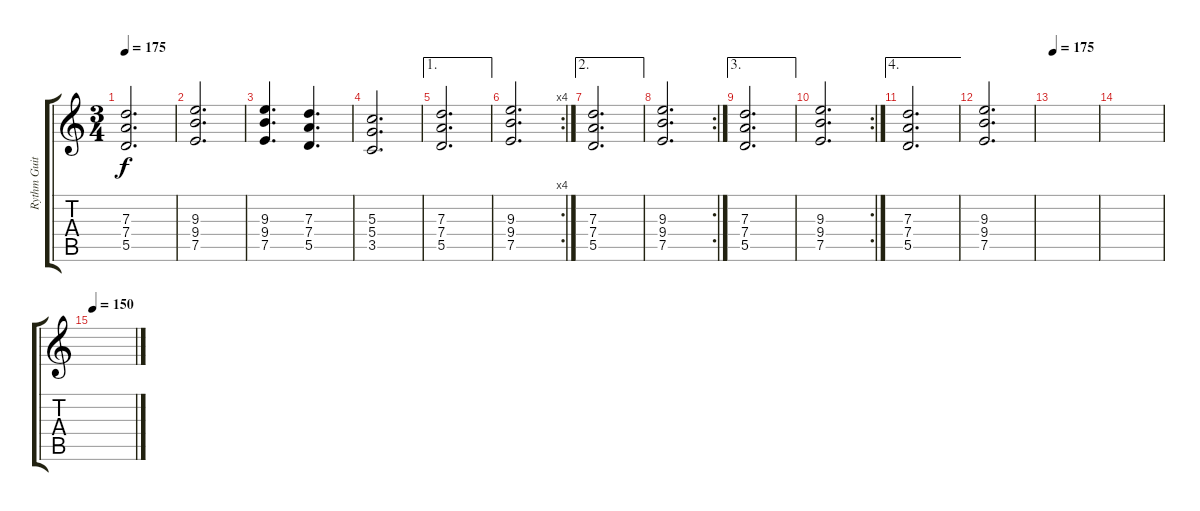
\track ("Rythm Guitar" "Rythm Guit") {instrument distortionguitar}
\staff {score tabs}
\tuning (E4 B3 G3 D3 A2 E2) {hide}
\ts (3 4)
\tempo 175
\clef g2
\ks c
(7.3 7.4 5.5).2{d dy f} |
(9.3 9.4 7.5).2{d} |
(9.3 9.4 7.5).4{d} (7.3 7.4 5.5).4{d} |
(5.3 5.4 3.5).2{d} |
\ae 1
(7.3 7.4 5.5).2{d} |
\rc 4
(9.3 9.4 7.5).2{d} |
\ae 2
(7.3 7.4 5.5).2{d} |
\rc 2
(9.3 9.4 7.5).2{d} |
\ae 3
(7.3 7.4 5.5).2{d} |
\rc 2
(9.3 9.4 7.5).2{d} |
\ae 4
(7.3 7.4 5.5).2{d} |
(9.3 9.4 7.5).2{d} |
\tempo 175
|
|
\tempo 150
